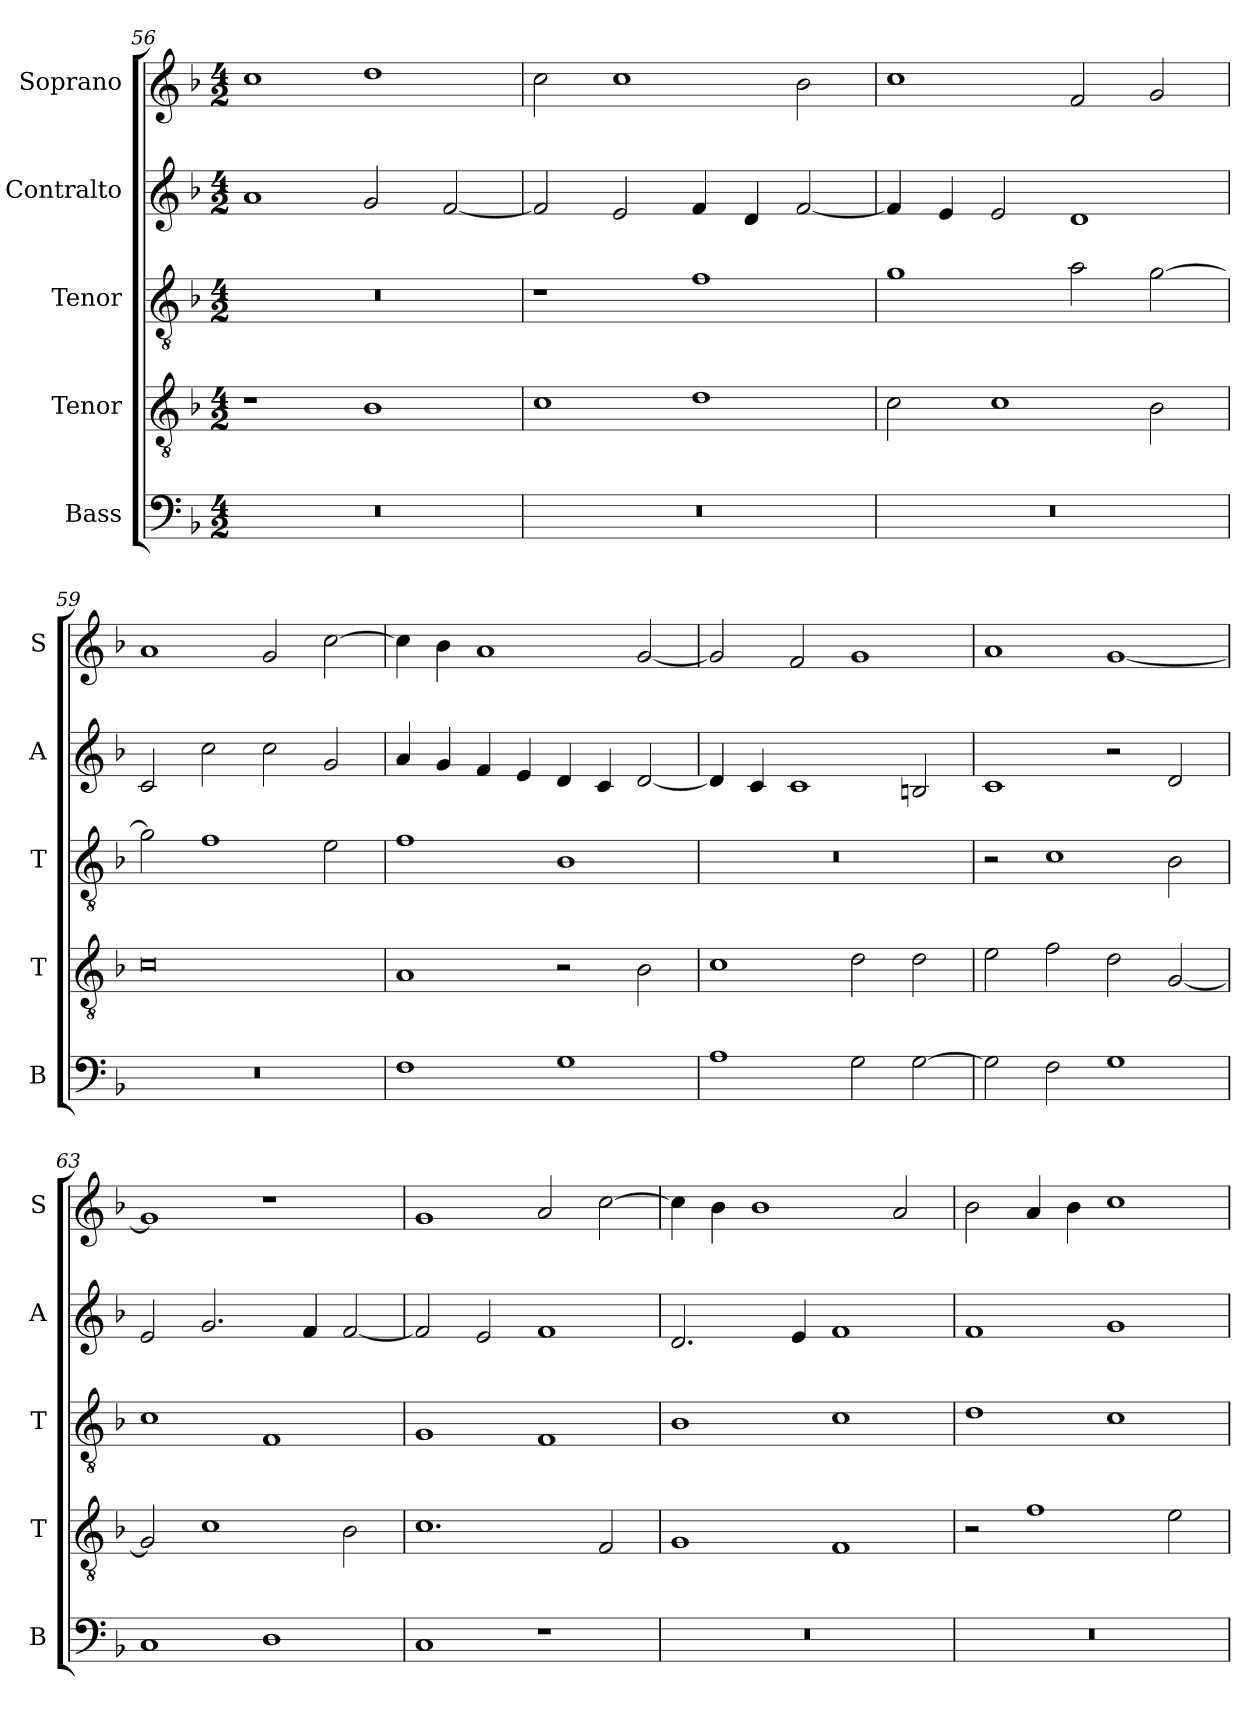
**kern	**kern	**kern	**kern	**kern
*part5	*part4	*part3	*part2	*part1
*staff5	*staff4	*staff3	*staff2	*staff1
*I"Bass	*I"Tenor	*I"Tenor	*I"Contralto	*I"Soprano
*I'B	*I'T	*I'T	*I'A	*I'S
*clefF4	*clefGv2	*clefGv2	*clefG2	*clefG2
*k[b-]	*k[b-]	*k[b-]	*k[b-]	*k[b-]
*F:ion	*F:ion	*F:ion	*F:ion	*F:ion
*M4/2	*M4/2	*M4/2	*M4/2	*M4/2
=56	=56	=56	=56	=56
0r	1r	0r	1a	1cc
.	1B-	.	2g	1dd
.	.	.	[2f	.
=57	=57	=57	=57	=57
0r	1c	1r	2f]	2cc
.	.	.	2e	1cc
.	1d	1f	4f	.
.	.	.	4d	.
.	.	.	[2f	2b-
=58	=58	=58	=58	=58
0r	2c	1g	4f]	1cc
.	.	.	4e	.
.	1c	.	2e	.
.	.	2a	1d	2f
.	2B-	[2g	.	2g
=59	=59	=59	=59	=59
0r	0c	2g]	2c	1a
.	.	1f	2cc	.
.	.	.	2cc	2g
.	.	2e	2g	[2cc
=60	=60	=60	=60	=60
1F	1A	1f	4a	4cc]
.	.	.	4g	4b-
.	.	.	4f	1a
.	.	.	4e	.
1G	2r	1B-	4d	.
.	.	.	4c	.
.	2B-	.	[2d	[2g
=61	=61	=61	=61	=61
1A	1c	0r	4d]	2g]
.	.	.	4c	.
.	.	.	1c	2f
2G	2d	.	.	1g
[2G	2d	.	2Bn	.
=62	=62	=62	=62	=62
2G]	2e	2r	1c	1a
2F	2f	1c	.	.
1G	2d	.	2r	[1g
.	[2G	2B-	2d	.
=63	=63	=63	=63	=63
1C	2G]	1c	2e	1g]
.	1c	.	2.g	.
1D	.	1F	.	1r
.	.	.	4f	.
.	2B-	.	[2f	.
=64	=64	=64	=64	=64
1C	1.c	1G	2f]	1g
.	.	.	2e	.
1r	.	1F	1f	2a
.	2F	.	.	[2cc
=65	=65	=65	=65	=65
0r	1G	1B-	2.d	4cc]
.	.	.	.	4b-
.	.	.	.	1b-
.	.	.	4e	.
.	1F	1c	1f	.
.	.	.	.	2a
=66	=66	=66	=66	=66
0r	2r	1d	1f	2b-
.	1f	.	.	4a
.	.	.	.	4b-
.	.	1c	1g	1cc
.	2e	.	.	.
=	=	=	=	=
*-	*-	*-	*-	*-
